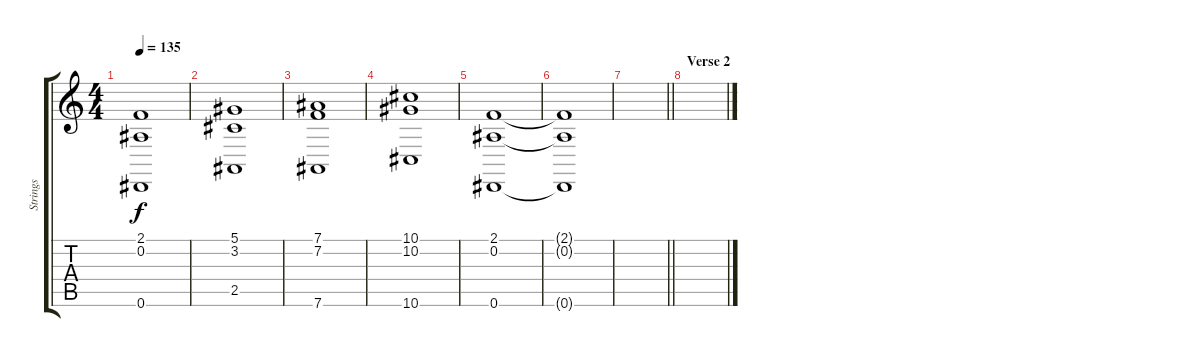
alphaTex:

\track ("Strings" "Strings") {instrument tremolostrings}
\staff {score tabs}
\tuning (Eb4 Bb3 Gb3 Db3 Ab2 Eb2) {hide}
\ts (4 4)
\tempo 135
\clef g2
\ks c
(2.1 0.2 0.6).1{dy f} |
(5.1 3.2 2.5).1 |
(7.1 7.2 7.6).1 |
(10.1 10.2 10.6).1 |
(2.1 0.2 0.6).1 |
(2.1{t} 0.2{t} 0.6{t}).1 |
\barLineRight lightlight
|
\section ("" "Verse 2")
